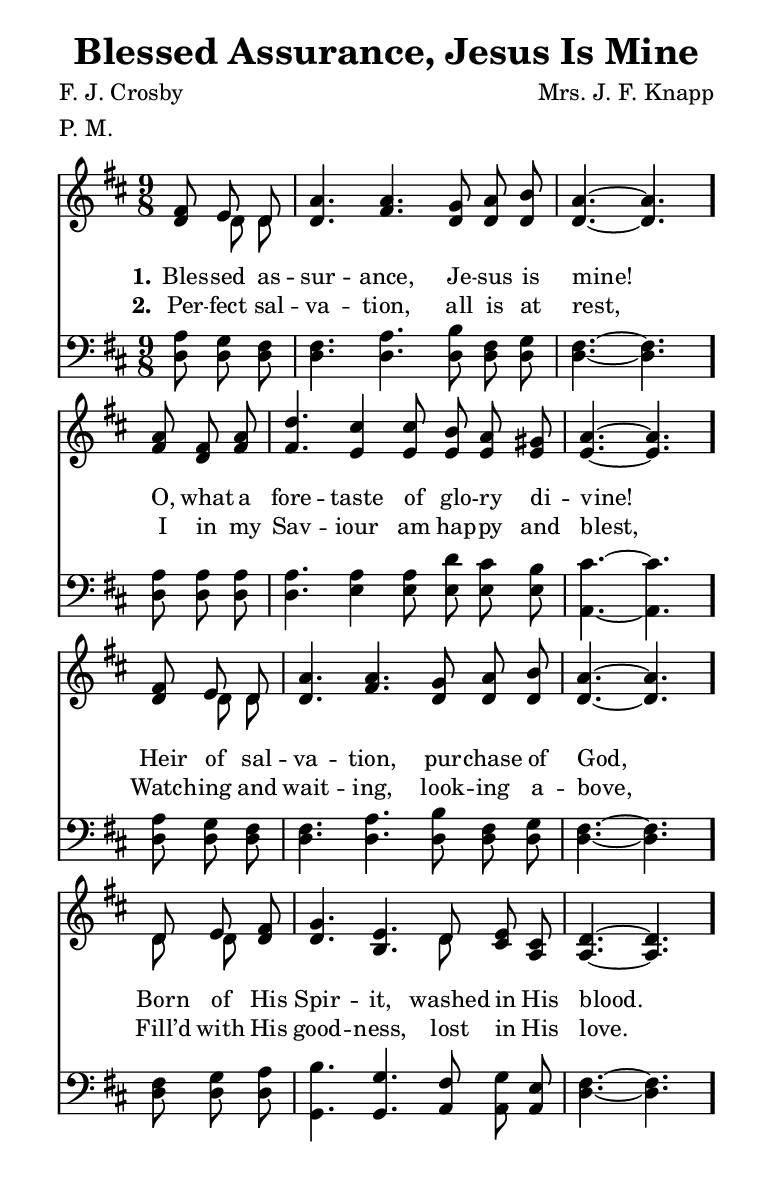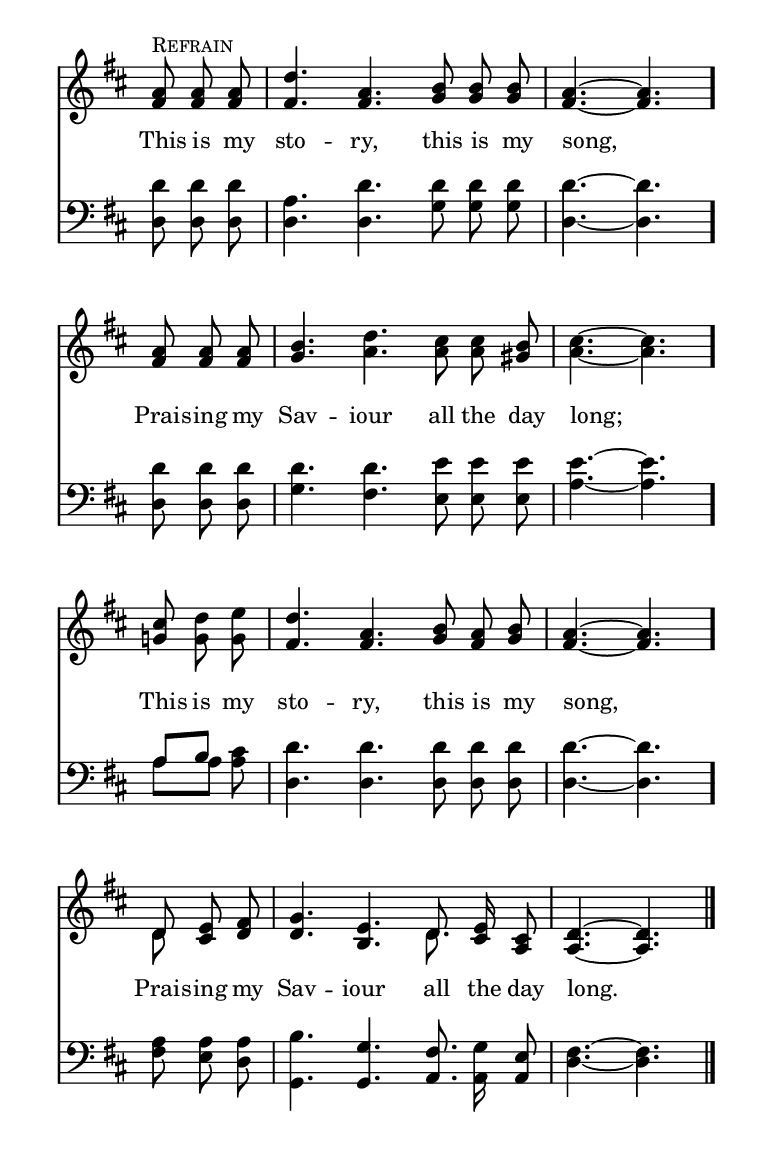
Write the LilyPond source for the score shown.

\include "common/global.ily"
\paper {
  \include "common/paper.ily"
  %ragged-bottom = ##t
  %ragged-last-bottom = ##t
  systems-per-page = #(cond (is-eogsized 5) (#t 4))
  %page-count = ##f
  system-count = #(cond (is-eogsized 5) (#t #f))
}

\header{
  hymnnumber = "149"
  title = "Blessed Assurance, Jesus Is Mine"
  tunename = ""
  meter = "P. M."
  poet = "F. J. Crosby"
  composer = "Mrs. J. F. Knapp"
  %copyright = ""
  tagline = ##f
}

global = {
  \include "common/overrides.ily"
  \override Staff.TimeSignature.style = #'numbered
  \time 9/8
  \override Score.MetronomeMark.transparent = ##t % hide all fermata changes too
  \tempo 8=160
  \key d \major
  \partial 4.
  \autoBeamOff
}

notesSoprano = {
\global
\relative c' {

  fis8 e d | a'4. a g8 a b | a4. ~ a4.
  a8 fis a | d4. cis4 cis8 b a gis | a4. ~ a4.
  fis8 e d | a'4. a g8 a b | a4. ~ a4.
  d,8 e fis | g4. e d8 e cis | d4. ~ d4.

  << s^\markup { \small \caps "Refrain" }
  { a'8 a a | d4. a } >> b8 b b | a4. ~ a4.
  a8 a a | b4. d cis8 cis b | cis4. ~ cis4.
  cis8 d e | d4. a4. b8 a b | a4. ~ a4.
  d,8 e fis | g4. e d8. e16 cis8 | d4. ~ d4.

  \bar "|."

}
}

notesAlto = {
\global
\relative e' {

  d8 d d | d4. fis d8 d d | d4. ~ d4.
  fis8 d fis | fis4. e4 e8 e e e | e4. ~ e4.
  d8 d d | d4. fis d8 d d | d4. ~ d4.
  d8 d d | d4. b4. d8 cis a | a4. ~ a4.

  fis'8 fis fis | fis4. fis4. g8 g g | fis4. ~ fis4.
  fis8 fis fis | g4. a4. a8 a gis | a4. ~ a4.
  g!8 g g | fis4. fis g8 fis g | fis4. ~ fis4.
  d8 cis d | d4. b4. d8. cis16 a8 | a4. ~ a4.

}
}

notesTenor = {
\global
\relative a {

  a8 g fis | fis4. a4. b8 fis g | fis4. ~ fis4.
  a8 a a | a4. a4 a8 d cis b | cis4. ~ cis4.
  a8 g fis | fis4. a4. b8 fis g | fis4. ~ fis4.
  fis8 g a | b4. g fis8 g e | fis4. ~ fis4.

  d'8 d d | a4. d d8 d d | d4. ~ d4.
  d8 d d | d4. d e8 e e | e4. ~ e4.
  a,8 b cis | d4. d d8 d d | d4. ~ d4.
  a8 a a | b4. g fis8. g16 e8 | fis4. ~ fis4.

}
}

notesBass = {
\global
\relative f {

  d8 d d | d4. d d8 d d | d4. ~ d4.
  d8 d d | d4. e4 e8 e e e | a,4. ~ a4.
  d8 d d | d4. d d8 d d | d4. ~ d4.
  d8 d d | g,4. g a8 a a | d4. ~ d4.

  d8 d d | d4. d  g8 g g | d4. ~ d4.
  d8 d d g4. fis e8 e e | a4. ~ a4.
  a8 a a | d,4. d d8 d d | d4. ~ d4.
  fis8 e d | g,4. g a8. a16 a8 | d4. ~ d4.

}
}

Refrain = \lyricmode {

This is my sto -- ry, this is my song, \bar "."
Prais -- ing my Sav -- iour all the day long; \bar "."
This is my sto -- ry, this is my song, \bar "."
Prais -- ing my Sav -- iour all the day long. \bar "."

}

wordsA = \lyricmode {
\set stanza = "1."

Bles -- sed as -- sur -- ance, Je -- sus is mine! \bar "."
O, what a fore -- taste of glo -- ry di -- vine! \bar "."
Heir of sal -- va -- tion, pur -- chase of God, \bar "."
Born of His Spir -- it, washed in His blood. \bar "."

\Refrain

}

wordsB = \lyricmode {
\set stanza = "2."

Per -- fect sal -- va -- tion, all is at rest,
I in my Sav -- iour am hap -- py and blest,
Watch -- ing and wait -- ing, look -- ing a -- bove,
Fill’d with His good -- ness, lost in His love.

}

\score {
  \context ChoirStaff <<
    \context Staff = upper <<
      \set Staff.autoBeaming = ##f
      \set ChoirStaff.systemStartDelimiter = #'SystemStartBar
      \set ChoirStaff.printPartCombineTexts = ##f
      \partcombine #'(2 . 9) \notesSoprano \notesAlto
      \context NullVoice = sopranos { \voiceOne << \notesSoprano >> }
      \context NullVoice = altos { \voiceTwo << \notesAlto >> }
      \context Lyrics = one   \lyricsto sopranos \wordsA
      \context Lyrics = two   \lyricsto sopranos \wordsB
    >>
    \context Staff = men <<
      \clef bass
      \set ChoirStaff.printPartCombineTexts = ##f
      \partcombine #'(2 . 9) \notesTenor \notesBass
      \context NullVoice = tenors { \voiceOne << \notesTenor >> }
      \context NullVoice = basses { \voiceTwo << \notesBass >> }
    >>
  >>
  \layout {
    \include "common/layout.ily"
  }
  \midi{
    \include "common/midi.ily"
  }
}

\version "2.19.49"  % necessary for upgrading to future LilyPond versions.

% vi:set et ts=2 sw=2 ai nocindent syntax=lilypond:
